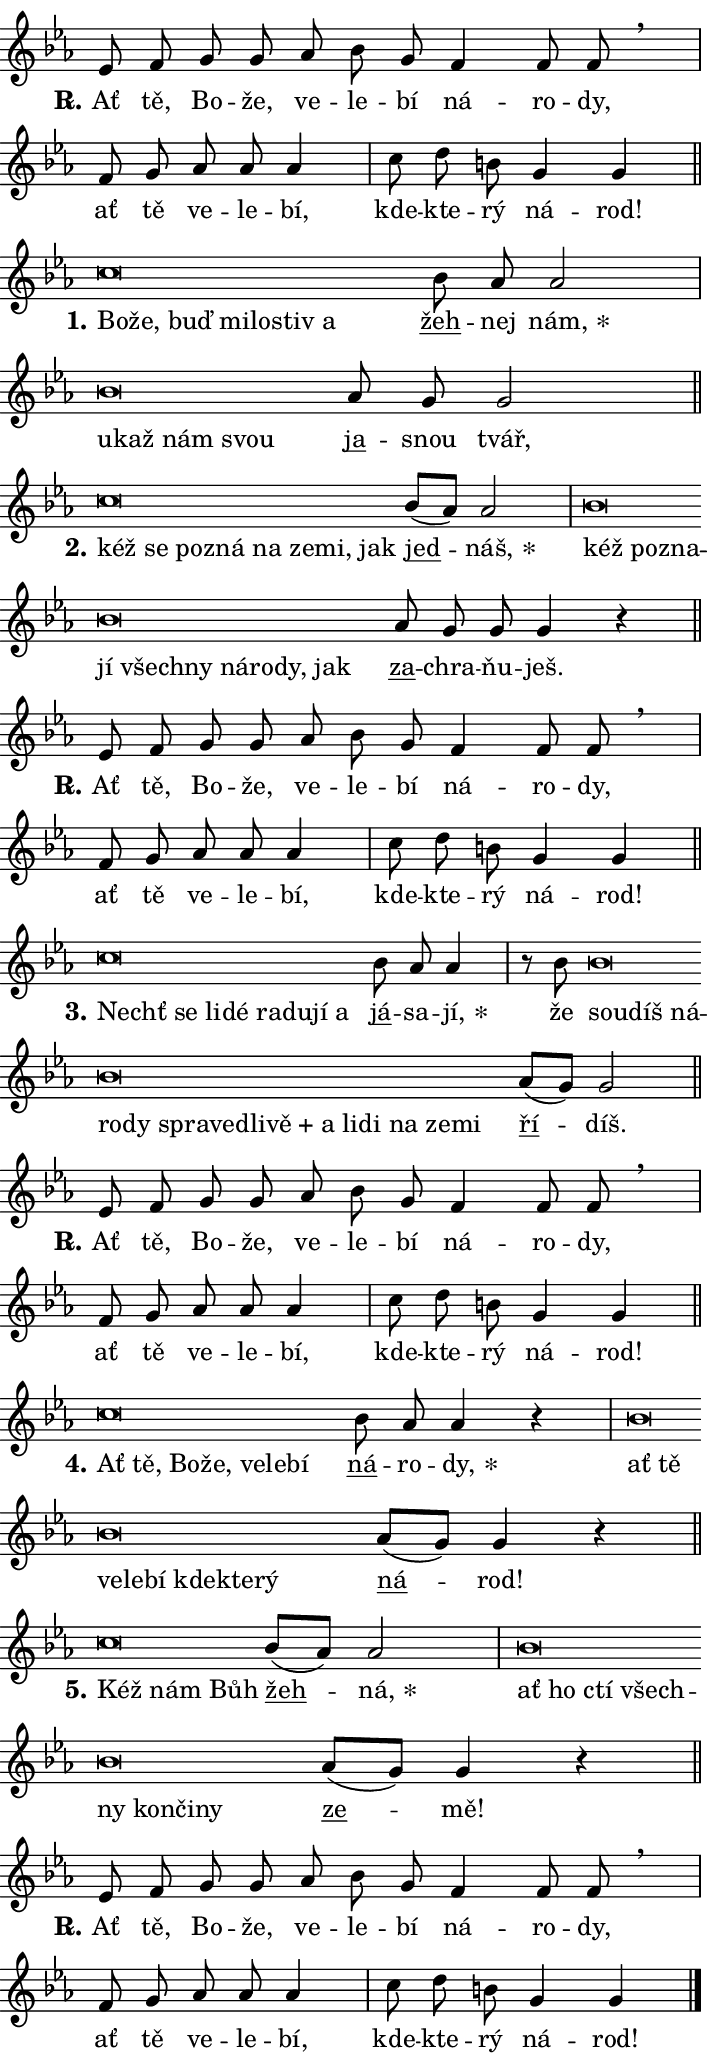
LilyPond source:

\version "2.24.0"
\header { tagline = "" }
\paper {
  indent = 0\cm
  top-margin = 0\cm
  right-margin = 0.13\cm % to fit lyric hyphens
  bottom-margin = 0\cm
  left-margin = 0\cm
  paper-width = 12\cm
  page-breaking = #ly:one-page-breaking
  system-system-spacing.basic-distance = #11
  score-system-spacing.basic-distance = #11
  ragged-last = ##f
}


%% Author: Thomas Morley
%% https://lists.gnu.org/archive/html/lilypond-user/2020-05/msg00002.html
#(define (line-position grob)
"Returns position of @var[grob} in current system:
   @code{'start}, if at first time-step
   @code{'end}, if at last time-step
   @code{'middle} otherwise
"
  (let* ((col (ly:item-get-column grob))
         (ln (ly:grob-object col 'left-neighbor))
         (rn (ly:grob-object col 'right-neighbor))
         (col-to-check-left (if (ly:grob? ln) ln col))
         (col-to-check-right (if (ly:grob? rn) rn col))
         (break-dir-left
           (and
             (ly:grob-property col-to-check-left 'non-musical #f)
             (ly:item-break-dir col-to-check-left)))
         (break-dir-right
           (and
             (ly:grob-property col-to-check-right 'non-musical #f)
             (ly:item-break-dir col-to-check-right))))
        (cond ((eqv? 1 break-dir-left) 'start)
              ((eqv? -1 break-dir-right) 'end)
              (else 'middle))))

#(define (tranparent-at-line-position vctor)
  (lambda (grob)
  "Relying on @code{line-position} select the relevant enry from @var{vctor}.
Used to determine transparency,"
    (case (line-position grob)
      ((end) (not (vector-ref vctor 0)))
      ((middle) (not (vector-ref vctor 1)))
      ((start) (not (vector-ref vctor 2))))))

noteHeadBreakVisibility =
#(define-music-function (break-visibility)(vector?)
"Makes @code{NoteHead}s transparent relying on @var{break-visibility}"
#{
  \override NoteHead.transparent =
    #(tranparent-at-line-position break-visibility)
#})

#(define delete-ledgers-for-transparent-note-heads
  (lambda (grob)
    "Reads whether a @code{NoteHead} is transparent.
If so this @code{NoteHead} is removed from @code{'note-heads} from
@var{grob}, which is supposed to be @code{LedgerLineSpanner}.
As a result ledgers are not printed for this @code{NoteHead}"
    (let* ((nhds-array (ly:grob-object grob 'note-heads))
           (nhds-list
             (if (ly:grob-array? nhds-array)
                 (ly:grob-array->list nhds-array)
                 '()))
           ;; Relies on the transparent-property being done before
           ;; Staff.LedgerLineSpanner.after-line-breaking is executed.
           ;; This is fragile ...
           (to-keep
             (remove
               (lambda (nhd)
                 (ly:grob-property nhd 'transparent #f))
               nhds-list)))
      ;; TODO find a better method to iterate over grob-arrays, similiar
      ;; to filter/remove etc for lists
      ;; For now rebuilt from scratch
      (set! (ly:grob-object grob 'note-heads)  '())
      (for-each
        (lambda (nhd)
          (ly:pointer-group-interface::add-grob grob 'note-heads nhd))
        to-keep))))

squashNotes = {
  \override NoteHead.X-extent = #'(-0.2 . 0.2)
  \override NoteHead.Y-extent = #'(-0.75 . 0)
  \override NoteHead.stencil =
    #(lambda (grob)
       (let ((pos (ly:grob-property grob 'staff-position)))
         (begin
           (if (< pos -7) (display "ERROR: Lower brevis then expected\n") (display ""))
           (if (<= pos -6) ly:text-interface::print ly:note-head::print))))
}
unSquashNotes = {
  \revert NoteHead.X-extent
  \revert NoteHead.Y-extent
  \revert NoteHead.stencil
}

hideNotes = \noteHeadBreakVisibility #begin-of-line-visible
unHideNotes = \noteHeadBreakVisibility #all-visible

% work-around for resetting accidentals
% https://lilypond.org/doc/v2.23/Documentation/notation/displaying-rhythms#unmetered-music
cadenzaMeasure = {
  \cadenzaOff
  \partial 1024 s1024
  \cadenzaOn
}

#(define-markup-command (accent layout props text) (markup?)
  "Underline accented syllable"
  (interpret-markup layout props
    #{\markup \override #'(offset . 4.3) \underline { #text }#}))

responsum = \markup \concat {
  "R" \hspace #-1.05 \path #0.1 #'((moveto 0 0.07) (lineto 0.9 0.8)) \hspace #0.05 "."
}

spaceSize = #0.6828661417322834 % exact space size for TeX Gyre Schola

\layout {
  \context {
    \Staff
    \remove "Time_signature_engraver"
    \override LedgerLineSpanner.after-line-breaking = #delete-ledgers-for-transparent-note-heads
  }
  \context {
    \Lyrics {
      \override LyricSpace.minimum-distance = \spaceSize
      \override LyricText.font-name = #"TeX Gyre Schola"
      \override LyricText.font-size = 1
      \override StanzaNumber.font-name = #"TeX Gyre Schola Bold"
      \override StanzaNumber.font-size = 1
    }
  }
  \context {
    \Score 
    \override NoteHead.text =
      #(lambda (grob) 
        (let ((pos (ly:grob-property grob 'staff-position)))
          #{\markup {
            \combine
              \halign #-0.55 \raise #(if (= pos -6) 0 0.5) \override #'(thickness . 2) \draw-line #'(3.2 . 0)
              \musicglyph "noteheads.sM1"
          }#}))
  }
}

% magnetic-lyrics.ily
%
%   written by
%     Jean Abou Samra <jean@abou-samra.fr>
%     Werner Lemberg <wl@gnu.org>
%
%   adapted by
%     Jiri Hon <jiri.hon@gmail.com>
%
% Version 2022-Apr-15

% https://www.mail-archive.com/lilypond-user@gnu.org/msg149350.html

#(define (Left_hyphen_pointer_engraver context)
   "Collect syllable-hyphen-syllable occurrences in lyrics and store
them in properties.  This engraver only looks to the left.  For
example, if the lyrics input is @code{foo -- bar}, it does the
following.

@itemize @bullet
@item
Set the @code{text} property of the @code{LyricHyphen} grob between
@q{foo} and @q{bar} to @code{foo}.

@item
Set the @code{left-hyphen} property of the @code{LyricText} grob with
text @q{foo} to the @code{LyricHyphen} grob between @q{foo} and
@q{bar}.
@end itemize

Use this auxiliary engraver in combination with the
@code{lyric-@/text::@/apply-@/magnetic-@/offset!} hook."
   (let ((hyphen #f)
         (text #f))
     (make-engraver
      (acknowledgers
       ((lyric-syllable-interface engraver grob source-engraver)
        (set! text grob)))
      (end-acknowledgers
       ((lyric-hyphen-interface engraver grob source-engraver)
        ;(when (not (grob::has-interface grob 'lyric-space-interface))
          (set! hyphen grob)));)
      ((stop-translation-timestep engraver)
       (when (and text hyphen)
         (ly:grob-set-object! text 'left-hyphen hyphen))
       (set! text #f)
       (set! hyphen #f)))))

#(define (lyric-text::apply-magnetic-offset! grob)
   "If the space between two syllables is less than the value in
property @code{LyricText@/.details@/.squash-threshold}, move the right
syllable to the left so that it gets concatenated with the left
syllable.

Use this function as a hook for
@code{LyricText@/.after-@/line-@/breaking} if the
@code{Left_@/hyphen_@/pointer_@/engraver} is active."
   (let ((hyphen (ly:grob-object grob 'left-hyphen #f)))
     (when hyphen
       (let ((left-text (ly:spanner-bound hyphen LEFT)))
         (when (grob::has-interface left-text 'lyric-syllable-interface)
           (let* ((common (ly:grob-common-refpoint grob left-text X))
                  (this-x-ext (ly:grob-extent grob common X))
                  (left-x-ext
                   (begin
                     ;; Trigger magnetism for left-text.
                     (ly:grob-property left-text 'after-line-breaking)
                     (ly:grob-extent left-text common X)))
                  ;; `delta` is the gap width between two syllables.
                  (delta (- (interval-start this-x-ext)
                            (interval-end left-x-ext)))
                  (details (ly:grob-property grob 'details))
                  (threshold (assoc-get 'squash-threshold details 0.2)))
             (when (< delta threshold)
               (let* (;; We have to manipulate the input text so that
                      ;; ligatures crossing syllable boundaries are not
                      ;; disabled.  For languages based on the Latin
                      ;; script this is essentially a beautification.
                      ;; However, for non-Western scripts it can be a
                      ;; necessity.
                      (lt (ly:grob-property left-text 'text))
                      (rt (ly:grob-property grob 'text))
                      (is-space (grob::has-interface hyphen 'lyric-space-interface))
                      (space (if is-space " " ""))
                      (extra-delta (if is-space spaceSize 0))
                      ;; Append new syllable.
                      (ltrt-space (if (and (string? lt) (string? rt))
                                (string-append lt space rt)
                                (make-concat-markup (list lt space rt))))
                      ;; Right-align `ltrt` to the right side.
                      (ltrt-space-markup (grob-interpret-markup
                               grob
                               (make-translate-markup
                                (cons (interval-length this-x-ext) 0)
                                (make-right-align-markup ltrt-space)))))
                 (begin
                   ;; Don't print `left-text`.
                   (ly:grob-set-property! left-text 'stencil #f)
                   ;; Set text and stencil (which holds all collected
                   ;; syllables so far) and shift it to the left.
                   (ly:grob-set-property! grob 'text ltrt-space)
                   (ly:grob-set-property! grob 'stencil ltrt-space-markup)
                   (ly:grob-translate-axis! grob (- (- delta extra-delta)) X))))))))))


#(define (lyric-hyphen::displace-bounds-first grob)
   ;; Make very sure this callback isn't triggered too early.
   (let ((left (ly:spanner-bound grob LEFT))
         (right (ly:spanner-bound grob RIGHT)))
     (ly:grob-property left 'after-line-breaking)
     (ly:grob-property right 'after-line-breaking)
     (ly:lyric-hyphen::print grob)))

squashThreshold = #0.4

\layout {
  \context {
    \Lyrics
    \consists #Left_hyphen_pointer_engraver
    \override LyricText.after-line-breaking =
      #lyric-text::apply-magnetic-offset!
    \override LyricHyphen.stencil = #lyric-hyphen::displace-bounds-first
    \override LyricText.details.squash-threshold = \squashThreshold
    \override LyricHyphen.minimum-distance = 0
    \override LyricHyphen.minimum-length = \squashThreshold
  }
}

squashText = \override LyricText.details.squash-threshold = 9999
unSquashText = \override LyricText.details.squash-threshold = \squashThreshold

leftText = \override LyricText.self-alignment-X = #LEFT
unLeftText = \revert LyricText.self-alignment-X

starOffset = #(lambda (grob) 
                (let ((x_offset (ly:self-alignment-interface::aligned-on-x-parent grob)))
                  (if (= x_offset 0) 0 (+ x_offset 1.2))))

star = #(define-music-function (syllable)(string?)
"Append star separator at the end of a syllable"
#{
  \once \override LyricText.X-offset = #starOffset
  \lyricmode { \markup {
    #syllable
    \override #'((font-name . "TeX Gyre Schola Bold")) \hspace #0.2 \lower #0.65 \larger "*"
  } }
#})

starAccent = #(define-music-function (syllable)(string?)
"Append star separator at the end of a syllable and make accent"
#{
  \once \override LyricText.X-offset = #starOffset
  \lyricmode { \markup {
    \accent #syllable
    \override #'((font-name . "TeX Gyre Schola Bold")) \hspace #0.2 \lower #0.65 \larger "*"
  } }
#})

breath = #(define-music-function (syllable)(string?)
"Append breathing indicator at the end of a syllable"
#{
  \lyricmode { \markup { #syllable "+" } }
#})

optionalBreath = #(define-music-function (syllable)(string?)
"Append optional breathing indicator at the end of a syllable"
#{
  \lyricmode { \markup { #syllable "(+)" } }
#})


\score {
    <<
        \new Voice = "melody" { \cadenzaOn \key es \major \relative { es'8 f g g as bes g \bar "" f4 f8 f \breathe \cadenzaMeasure \bar "|" f g as as as4 \cadenzaMeasure \bar "|" c8 d b g4 g \cadenzaMeasure \bar "||" \break } }
        \new Lyrics \lyricsto "melody" { \lyricmode { \set stanza = \responsum
Ať tě, Bo -- že, ve -- le -- bí ná -- ro -- dy, ať tě ve -- le -- bí, kde -- kte -- rý ná -- rod! } }
    >>
    \layout {}
}

\score {
    <<
        \new Voice = "melody" { \cadenzaOn \key es \major \relative { \squashNotes c''\breve*1/16 \hideNotes \breve*1/16 \bar "" \breve*1/16 \bar "" \breve*1/16 \bar "" \breve*1/16 \bar "" \breve*1/16 \breve*1/16 \bar "" \unHideNotes \unSquashNotes \bar "" bes8 as as2 \cadenzaMeasure \bar "|" \squashNotes bes\breve*1/16 \hideNotes \breve*1/16 \bar "" \breve*1/16 \breve*1/16 \bar "" \unHideNotes \unSquashNotes \bar "" as8 g g2 \cadenzaMeasure \bar "||" \break } }
        \new Lyrics \lyricsto "melody" { \lyricmode { \set stanza = "1."
\leftText Bo -- \squashText že, buď mi -- lo -- stiv a \unLeftText \unSquashText \markup \accent žeh -- nej \star nám, \leftText u -- \squashText kaž nám svou \unLeftText \unSquashText \markup \accent ja -- snou tvář, } }
    >>
    \layout {}
}

\score {
    <<
        \new Voice = "melody" { \cadenzaOn \key es \major \relative { \squashNotes c''\breve*1/16 \hideNotes \breve*1/16 \bar "" \breve*1/16 \bar "" \breve*1/16 \bar "" \breve*1/16 \bar "" \breve*1/16 \bar "" \breve*1/16 \breve*1/16 \bar "" \unHideNotes \unSquashNotes \bar "" bes8[( as)] as2 \cadenzaMeasure \bar "|" \squashNotes bes\breve*1/16 \hideNotes \breve*1/16 \bar "" \breve*1/16 \bar "" \breve*1/16 \bar "" \breve*1/16 \bar "" \breve*1/16 \bar "" \breve*1/16 \bar "" \breve*1/16 \bar "" \breve*1/16 \breve*1/16 \bar "" \unHideNotes \unSquashNotes \bar "" as8 g g g4 r \cadenzaMeasure \bar "||" \break } }
        \new Lyrics \lyricsto "melody" { \lyricmode { \set stanza = "2."
\leftText kéž \squashText se po -- zná na ze -- mi, jak \unLeftText \unSquashText \markup \accent jed -- \star náš, \leftText kéž \squashText po -- zna -- jí všech -- ny ná -- ro -- dy, jak \unLeftText \unSquashText \markup \accent za -- chra -- ňu -- ješ. } }
    >>
    \layout {}
}

\score {
    <<
        \new Voice = "melody" { \cadenzaOn \key es \major \relative { es'8 f g g as bes g \bar "" f4 f8 f \breathe \cadenzaMeasure \bar "|" f g as as as4 \cadenzaMeasure \bar "|" c8 d b g4 g \cadenzaMeasure \bar "||" \break } }
        \new Lyrics \lyricsto "melody" { \lyricmode { \set stanza = \responsum
Ať tě, Bo -- že, ve -- le -- bí ná -- ro -- dy, ať tě ve -- le -- bí, kde -- kte -- rý ná -- rod! } }
    >>
    \layout {}
}

\score {
    <<
        \new Voice = "melody" { \cadenzaOn \key es \major \relative { \squashNotes c''\breve*1/16 \hideNotes \breve*1/16 \bar "" \breve*1/16 \bar "" \breve*1/16 \bar "" \breve*1/16 \bar "" \breve*1/16 \bar "" \breve*1/16 \breve*1/16 \bar "" \unHideNotes \unSquashNotes \bar "" bes8 as as4 \cadenzaMeasure \bar "|" r8 bes8 \squashNotes bes\breve*1/16 \hideNotes \breve*1/16 \bar "" \breve*1/16 \bar "" \breve*1/16 \bar "" \breve*1/16 \bar "" \breve*1/16 \bar "" \breve*1/16 \bar "" \breve*1/16 \bar "" \breve*1/16 \bar "" \breve*1/16 \bar "" \breve*1/16 \bar "" \breve*1/16 \bar "" \breve*1/16 \bar "" \breve*1/16 \breve*1/16 \bar "" \unHideNotes \unSquashNotes \bar "" as8[( g)] g2 \cadenzaMeasure \bar "||" \break } }
        \new Lyrics \lyricsto "melody" { \lyricmode { \set stanza = "3."
\leftText Nechť \squashText se li -- dé ra -- du -- jí a \unLeftText \unSquashText \markup \accent já -- sa -- \star jí, že \leftText sou -- \squashText díš ná -- ro -- dy spra -- ve -- dli -- \breath "vě" a li -- di na ze -- mi \unLeftText \unSquashText \markup \accent ří -- díš. } }
    >>
    \layout {}
}

\score {
    <<
        \new Voice = "melody" { \cadenzaOn \key es \major \relative { es'8 f g g as bes g \bar "" f4 f8 f \breathe \cadenzaMeasure \bar "|" f g as as as4 \cadenzaMeasure \bar "|" c8 d b g4 g \cadenzaMeasure \bar "||" \break } }
        \new Lyrics \lyricsto "melody" { \lyricmode { \set stanza = \responsum
Ať tě, Bo -- že, ve -- le -- bí ná -- ro -- dy, ať tě ve -- le -- bí, kde -- kte -- rý ná -- rod! } }
    >>
    \layout {}
}

\score {
    <<
        \new Voice = "melody" { \cadenzaOn \key es \major \relative { \squashNotes c''\breve*1/16 \hideNotes \breve*1/16 \bar "" \breve*1/16 \bar "" \breve*1/16 \bar "" \breve*1/16 \bar "" \breve*1/16 \breve*1/16 \bar "" \unHideNotes \unSquashNotes \bar "" bes8 as as4 r \cadenzaMeasure \bar "|" \squashNotes bes\breve*1/16 \hideNotes \breve*1/16 \bar "" \breve*1/16 \bar "" \breve*1/16 \bar "" \breve*1/16 \bar "" \breve*1/16 \bar "" \breve*1/16 \breve*1/16 \bar "" \unHideNotes \unSquashNotes \bar "" as8[( g)] g4 r \cadenzaMeasure \bar "||" \break } }
        \new Lyrics \lyricsto "melody" { \lyricmode { \set stanza = "4."
\leftText Ať \squashText tě, Bo -- že, ve -- le -- bí \unLeftText \unSquashText \markup \accent ná -- ro -- \star dy, \leftText ať \squashText tě ve -- le -- bí kde -- kte -- rý \unLeftText \unSquashText \markup \accent ná -- rod! } }
    >>
    \layout {}
}

\score {
    <<
        \new Voice = "melody" { \cadenzaOn \key es \major \relative { \squashNotes c''\breve*1/16 \hideNotes \breve*1/16 \breve*1/16 \bar "" \unHideNotes \unSquashNotes \bar "" bes8[( as)] as2 \cadenzaMeasure \bar "|" \squashNotes bes\breve*1/16 \hideNotes \breve*1/16 \bar "" \breve*1/16 \bar "" \breve*1/16 \bar "" \breve*1/16 \bar "" \breve*1/16 \bar "" \breve*1/16 \breve*1/16 \bar "" \unHideNotes \unSquashNotes \bar "" as8[( g)] g4 r \cadenzaMeasure \bar "||" \break } }
        \new Lyrics \lyricsto "melody" { \lyricmode { \set stanza = "5."
\leftText Kéž \squashText nám Bůh \unLeftText \unSquashText \markup \accent žeh -- \star ná, \leftText ať \squashText ho ctí všech -- ny kon -- či -- ny \unLeftText \unSquashText \markup \accent ze -- mě! } }
    >>
    \layout {}
}

\score {
    <<
        \new Voice = "melody" { \cadenzaOn \key es \major \relative { es'8 f g g as bes g \bar "" f4 f8 f \breathe \cadenzaMeasure \bar "|" f g as as as4 \cadenzaMeasure \bar "|" c8 d b g4 g \cadenzaMeasure \bar "||" \break } \bar "|." }
        \new Lyrics \lyricsto "melody" { \lyricmode { \set stanza = \responsum
Ať tě, Bo -- že, ve -- le -- bí ná -- ro -- dy, ať tě ve -- le -- bí, kde -- kte -- rý ná -- rod! } }
    >>
    \layout {}
}
